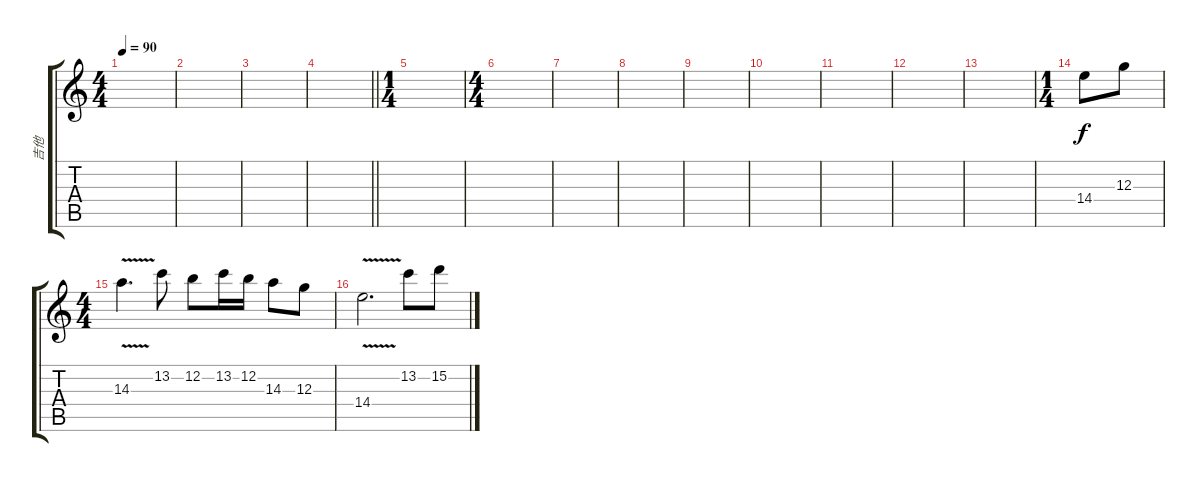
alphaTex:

\track ("吉他" "吉他") {instrument overdrivenguitar}
\staff {score tabs}
\tuning (E4 B3 G3 D3 A2 E2) {hide}
\ts (4 4)
\tempo 90
\clef g2
\ks c
|
|
|
\barLineRight lightlight
|
\ts (1 4)
|
\ts (4 4)
|
|
|
|
|
|
|
|
\ts (1 4)
14.4.8 12.3.8 |
\ts (4 4)
14.3{v}.4{d} 13.2.8 12.2.8 13.2.16 12.2.16 14.3.8 12.3.8 |
14.4{v}.2{d} 13.2.8 15.2.8
